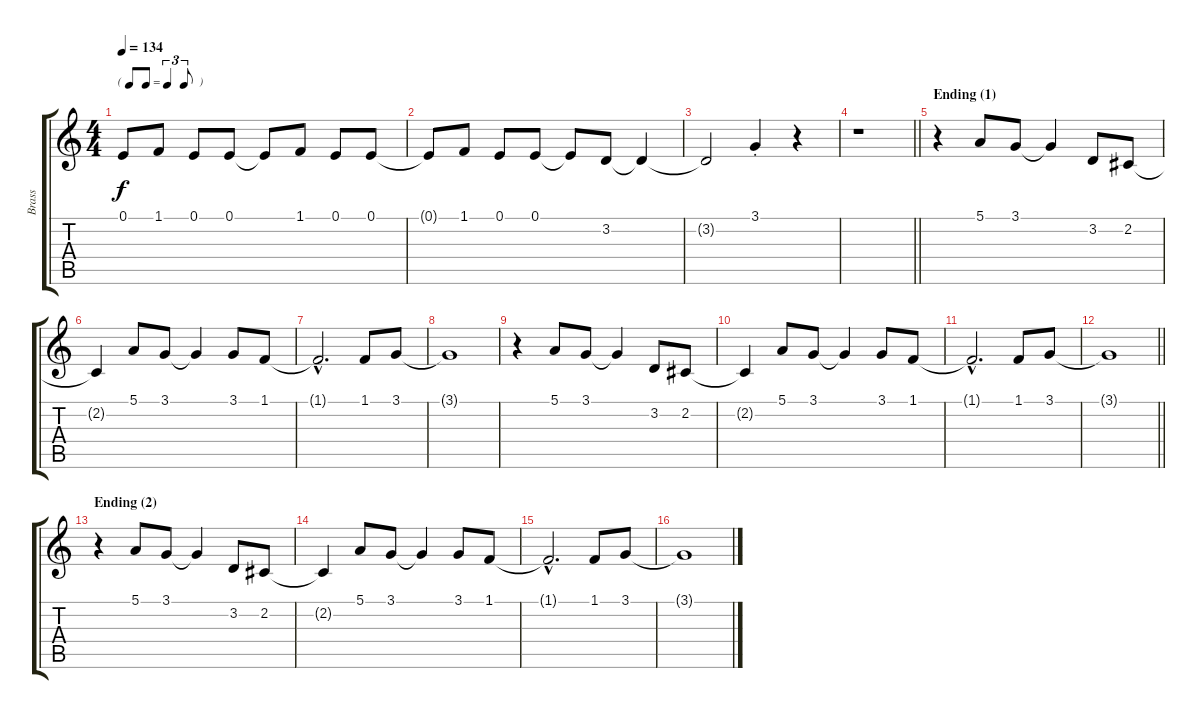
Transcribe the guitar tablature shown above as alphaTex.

\track ("Brass" "Brass") {instrument brasssection}
\staff {score tabs}
\tuning (E4 B3 G3 D3 A2 E2) {hide}
\ts (4 4)
\tf triplet8th
\tempo 134
\clef g2
\ks c
0.1{t}.8{dy f} 1.1.8 0.1.8 0.1.8 0.1{t}.8 1.1.8 0.1.8 0.1.8 |
0.1{t}.8 1.1.8 0.1.8 0.1.8 0.1{t}.8 3.2.8 3.2{t}.4 |
3.2{t}.2 3.1{st}.4 r.4 |
\barLineRight lightlight
r.1 |
\section ("" "Ending (1)")
r.4 5.1.8 3.1.8 3.1{t}.4 3.2.8 2.2.8 |
2.2{t}.4 5.1.8 3.1.8 3.1{t}.4 3.1.8 1.1.8 |
1.1{hac t}.2{d} 1.1.8 3.1.8 |
3.1{t}.1 |
r.4 5.1.8 3.1.8 3.1{t}.4 3.2.8 2.2.8 |
2.2{t}.4 5.1.8 3.1.8 3.1{t}.4 3.1.8 1.1.8 |
1.1{hac t}.2{d} 1.1.8 3.1.8 |
\barLineRight lightlight
3.1{t}.1 |
\section ("" "Ending (2)")
r.4 5.1.8 3.1.8 3.1{t}.4 3.2.8 2.2.8 |
2.2{t}.4 5.1.8 3.1.8 3.1{t}.4 3.1.8 1.1.8 |
1.1{hac t}.2{d} 1.1.8 3.1.8 |
3.1{t}.1
